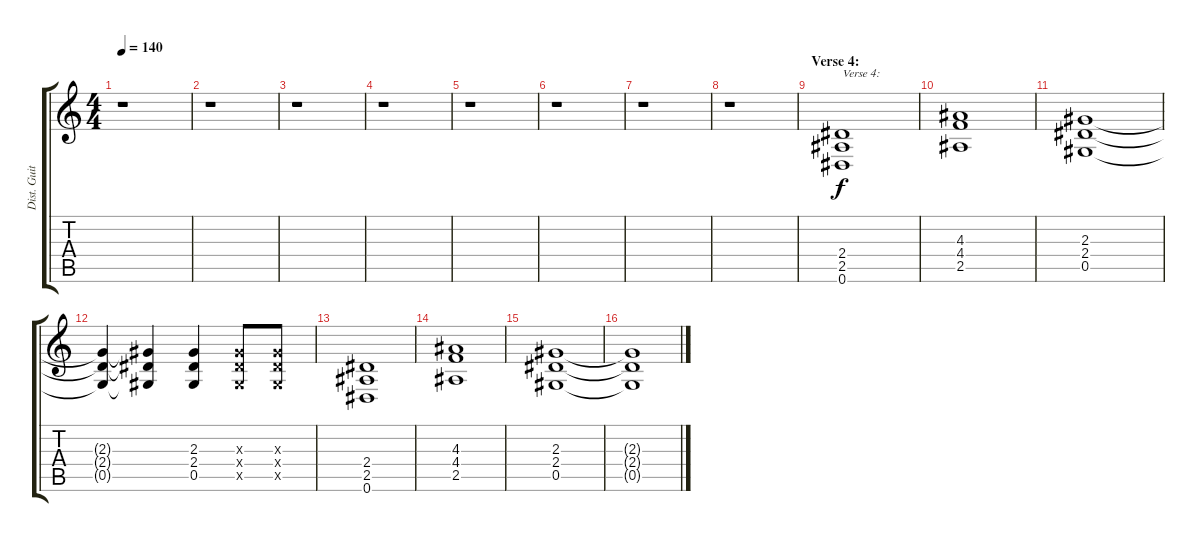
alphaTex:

\track ("Dist. Guitar 2" "Dist. Guit") {instrument distortionguitar}
\staff {score tabs}
\tuning (Eb4 Bb3 Gb3 Db3 Ab2 Eb2) {hide}
\ts (4 4)
\tempo 140
\clef g2
\ks c
r.1{dy f} |
r.1 |
r.1 |
r.1 |
r.1 |
r.1 |
r.1 |
r.1 |
\section ("" "Verse 4:")
(2.4 2.5 0.6).1{txt "Verse 4:"} |
(4.3 4.4 2.5).1 |
(2.3 2.4 0.5).1 |
(2.3{t} 2.4{t} 0.5{t}).4 (2.3{t} 2.4{t} 0.5{t}).4 (2.3 2.4 0.5).4 (2.3{x} 2.4{x} 0.5{x}).8 (2.3{x} 2.4{x} 0.5{x}).8 |
(2.4 2.5 0.6).1 |
(4.3 4.4 2.5).1 |
(2.3 2.4 0.5).1 |
(2.3{t} 2.4{t} 0.5{t}).1
